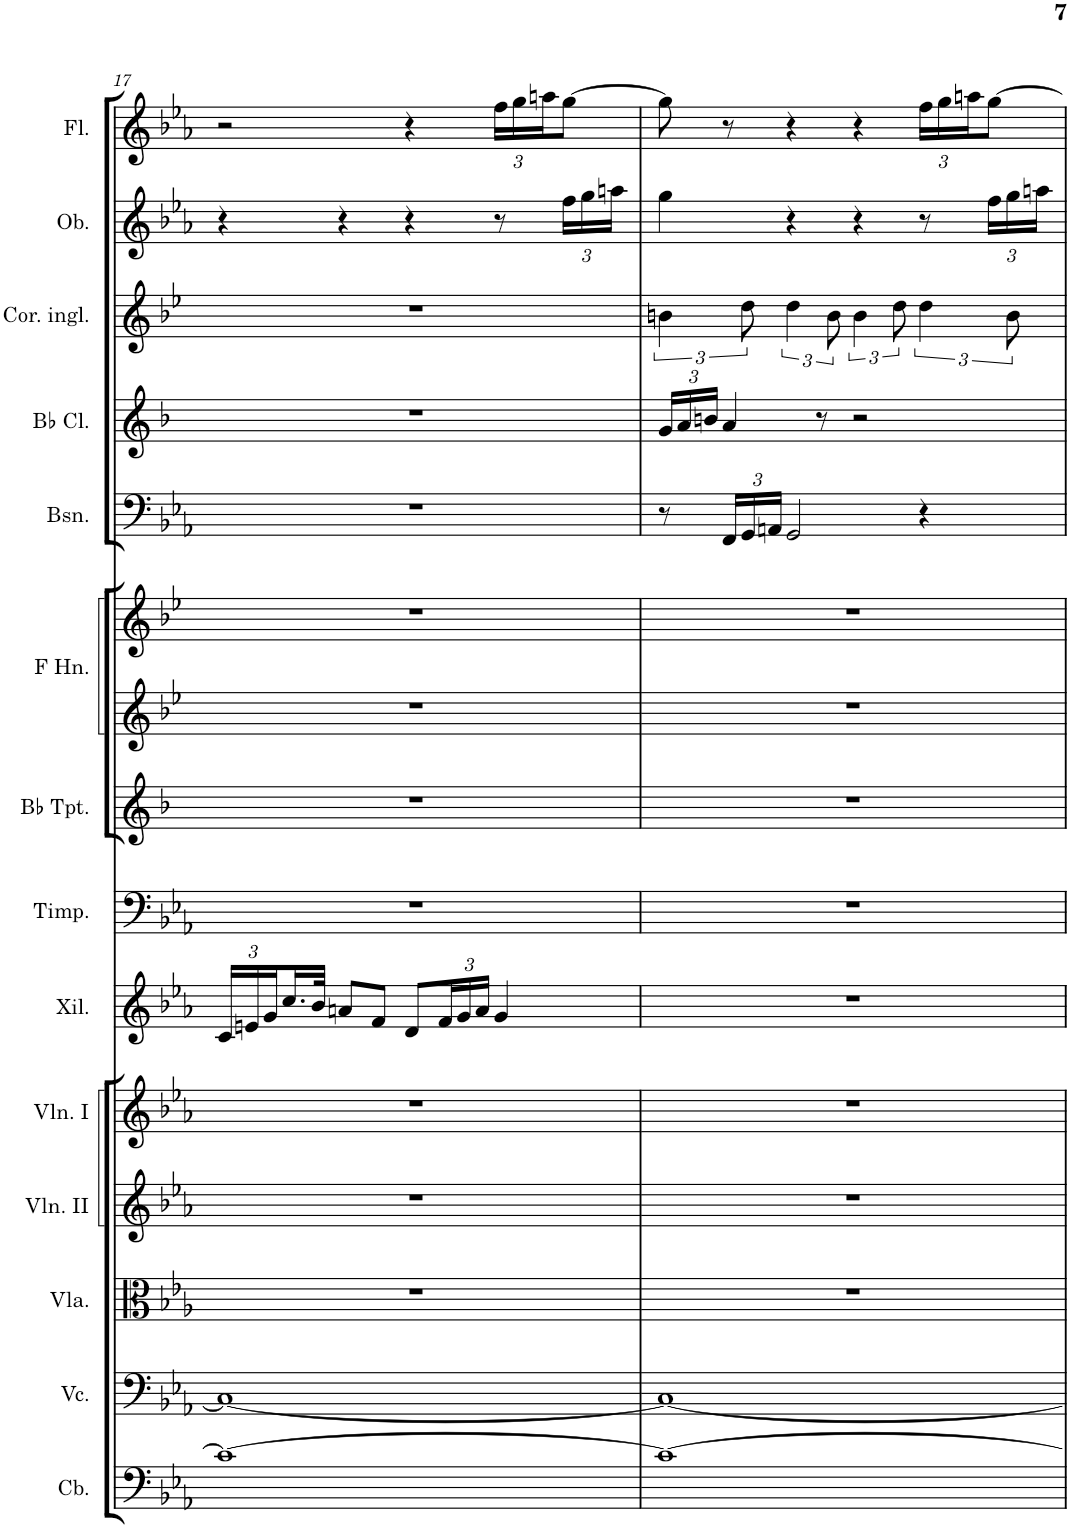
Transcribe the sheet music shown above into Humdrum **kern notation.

**kern	**kern	**kern	**kern	**kern	**kern	**kern	**kern	**kern	**kern	**kern	**kern	**kern	**kern	**kern
*part14	*part13	*part12	*part11	*part10	*part9	*part8	*part7	*part6	*part6	*part5	*part4	*part3	*part2	*part1
*staff15	*staff14	*staff13	*staff12	*staff11	*staff10	*staff9	*staff8	*staff7	*staff6	*staff5	*staff4	*staff3	*staff2	*staff1
*I"Contrabasses	*I"Violoncellos	*I"Violas	*I"Violins II	*I"Violins I	*I"Xilofono	*I"Timpani	*I"Trumpets in Bb	*I"Horns in F	*	*I"Bassoons	*I"Clarinets in Bb	*I"Corno inglese	*I"Oboes	*I"Flutes
*I'Cb.	*I'Vc.	*I'Vla.	*I'Vln. II	*I'Vln. I	*I'Xil.	*I'Timp.	*	*	*	*I'Bsn.	*	*I'Cor. ingl.	*I'Ob.	*I'Fl.
!!LO:PB:g=z
*clefF4	*clefF4	*clefC3	*clefG2	*clefG2	*clefG2	*clefF4	*clefG2	*clefG2	*clefG2	*clefF4	*clefG2	*clefG2	*clefG2	*clefG2
*Trd7c12	*	*	*	*	*Trd-7c-12	*	*Trd1c2	*Trd4c7	*Trd4c7	*	*Trd1c2	*Trd4c7	*	*
*k[b-e-a-]	*k[b-e-a-]	*k[b-e-a-]	*k[b-e-a-]	*k[b-e-a-]	*k[b-e-a-]	*k[b-e-a-]	*k[b-]	*k[b-e-]	*k[b-e-]	*k[b-e-a-]	*k[b-]	*k[b-e-]	*k[b-e-a-]	*k[b-e-a-]
*M4/4	*M4/4	*M4/4	*M4/4	*M4/4	*M4/4	*M4/4	*M4/4	*M4/4	*M4/4	*M4/4	*M4/4	*M4/4	*M4/4	*M4/4
*	*	*	*	*	*Xbrackettup	*	*	*	*	*	*	*	*	*
=17	=17	=17	=17	=17	=17	=17	=17	=17	=17	=17	=17	=17	=17	=17
1c_	1C_	1r	1r	1r	24c/LL	1r	1r	1r	1r	1r	1r	1r	4r	2r
.	.	.	.	.	24en/	.	.	.	.	.	.	.	.	.
.	.	.	.	.	24g/	.	.	.	.	.	.	.	.	.
.	.	.	.	.	16.cc/	.	.	.	.	.	.	.	.	.
.	.	.	.	.	32b-/JJk	.	.	.	.	.	.	.	.	.
.	.	.	.	.	8an/L	.	.	.	.	.	.	.	4r	.
.	.	.	.	.	8f/J	.	.	.	.	.	.	.	.	.
.	.	.	.	.	8d/L	.	.	.	.	.	.	.	4r	4r
.	.	.	.	.	24f/L	.	.	.	.	.	.	.	.	.
.	.	.	.	.	24g/	.	.	.	.	.	.	.	.	.
.	.	.	.	.	24a/JJ	.	.	.	.	.	.	.	.	.
*	*	*	*	*	*	*	*	*	*	*	*	*	*	*Xbrackettup
.	.	.	.	.	4g/	.	.	.	.	.	.	.	8r	24ff\LL
.	.	.	.	.	.	.	.	.	.	.	.	.	.	24gg\
.	.	.	.	.	.	.	.	.	.	.	.	.	.	24aan\J
*	*	*	*	*	*	*	*	*	*	*	*	*	*Xbrackettup	*
.	.	.	.	.	.	.	.	.	.	.	.	.	24ff\LL	[8gg\J
.	.	.	.	.	.	.	.	.	.	.	.	.	24gg\	.
.	.	.	.	.	.	.	.	.	.	.	.	.	24aan\JJ	.
=18	=18	=18	=18	=18	=18	=18	=18	=18	=18	=18	=18	=18	=18	=18
*	*	*	*	*	*	*	*	*	*	*	*Xbrackettup	*	*	*
1c_	1C_	1r	1r	1r	1r	1r	1r	1r	1r	8r	24g/LL	6bn\	4gg\	8gg\]
.	.	.	.	.	.	.	.	.	.	.	24a/	.	.	.
.	.	.	.	.	.	.	.	.	.	.	24bn/JJ	.	.	.
*	*	*	*	*	*	*	*	*	*	*Xbrackettup	*	*	*	*
.	.	.	.	.	.	.	.	.	.	24FF/LL	4a/	.	.	8r
.	.	.	.	.	.	.	.	.	.	24GG/	.	12dd\	.	.
.	.	.	.	.	.	.	.	.	.	24AAn/JJ	.	.	.	.
.	.	.	.	.	.	.	.	.	.	2GG/	.	6dd\	4r	4r
.	.	.	.	.	.	.	.	.	.	.	8r	.	.	.
.	.	.	.	.	.	.	.	.	.	.	.	12b\	.	.
.	.	.	.	.	.	.	.	.	.	.	2r	6b\	4r	4r
.	.	.	.	.	.	.	.	.	.	.	.	12dd\	.	.
.	.	.	.	.	.	.	.	.	.	4r	.	6dd\	8r	24ff\LL
.	.	.	.	.	.	.	.	.	.	.	.	.	.	24gg\
.	.	.	.	.	.	.	.	.	.	.	.	.	.	24aan\J
.	.	.	.	.	.	.	.	.	.	.	.	.	24ff\LL	[8gg\J
.	.	.	.	.	.	.	.	.	.	.	.	12b\	24gg\	.
.	.	.	.	.	.	.	.	.	.	.	.	.	24aan\JJ	.
=	=	=	=	=	=	=	=	=	=	=	=	=	=	=
*-	*-	*-	*-	*-	*-	*-	*-	*-	*-	*-	*-	*-	*-	*-
